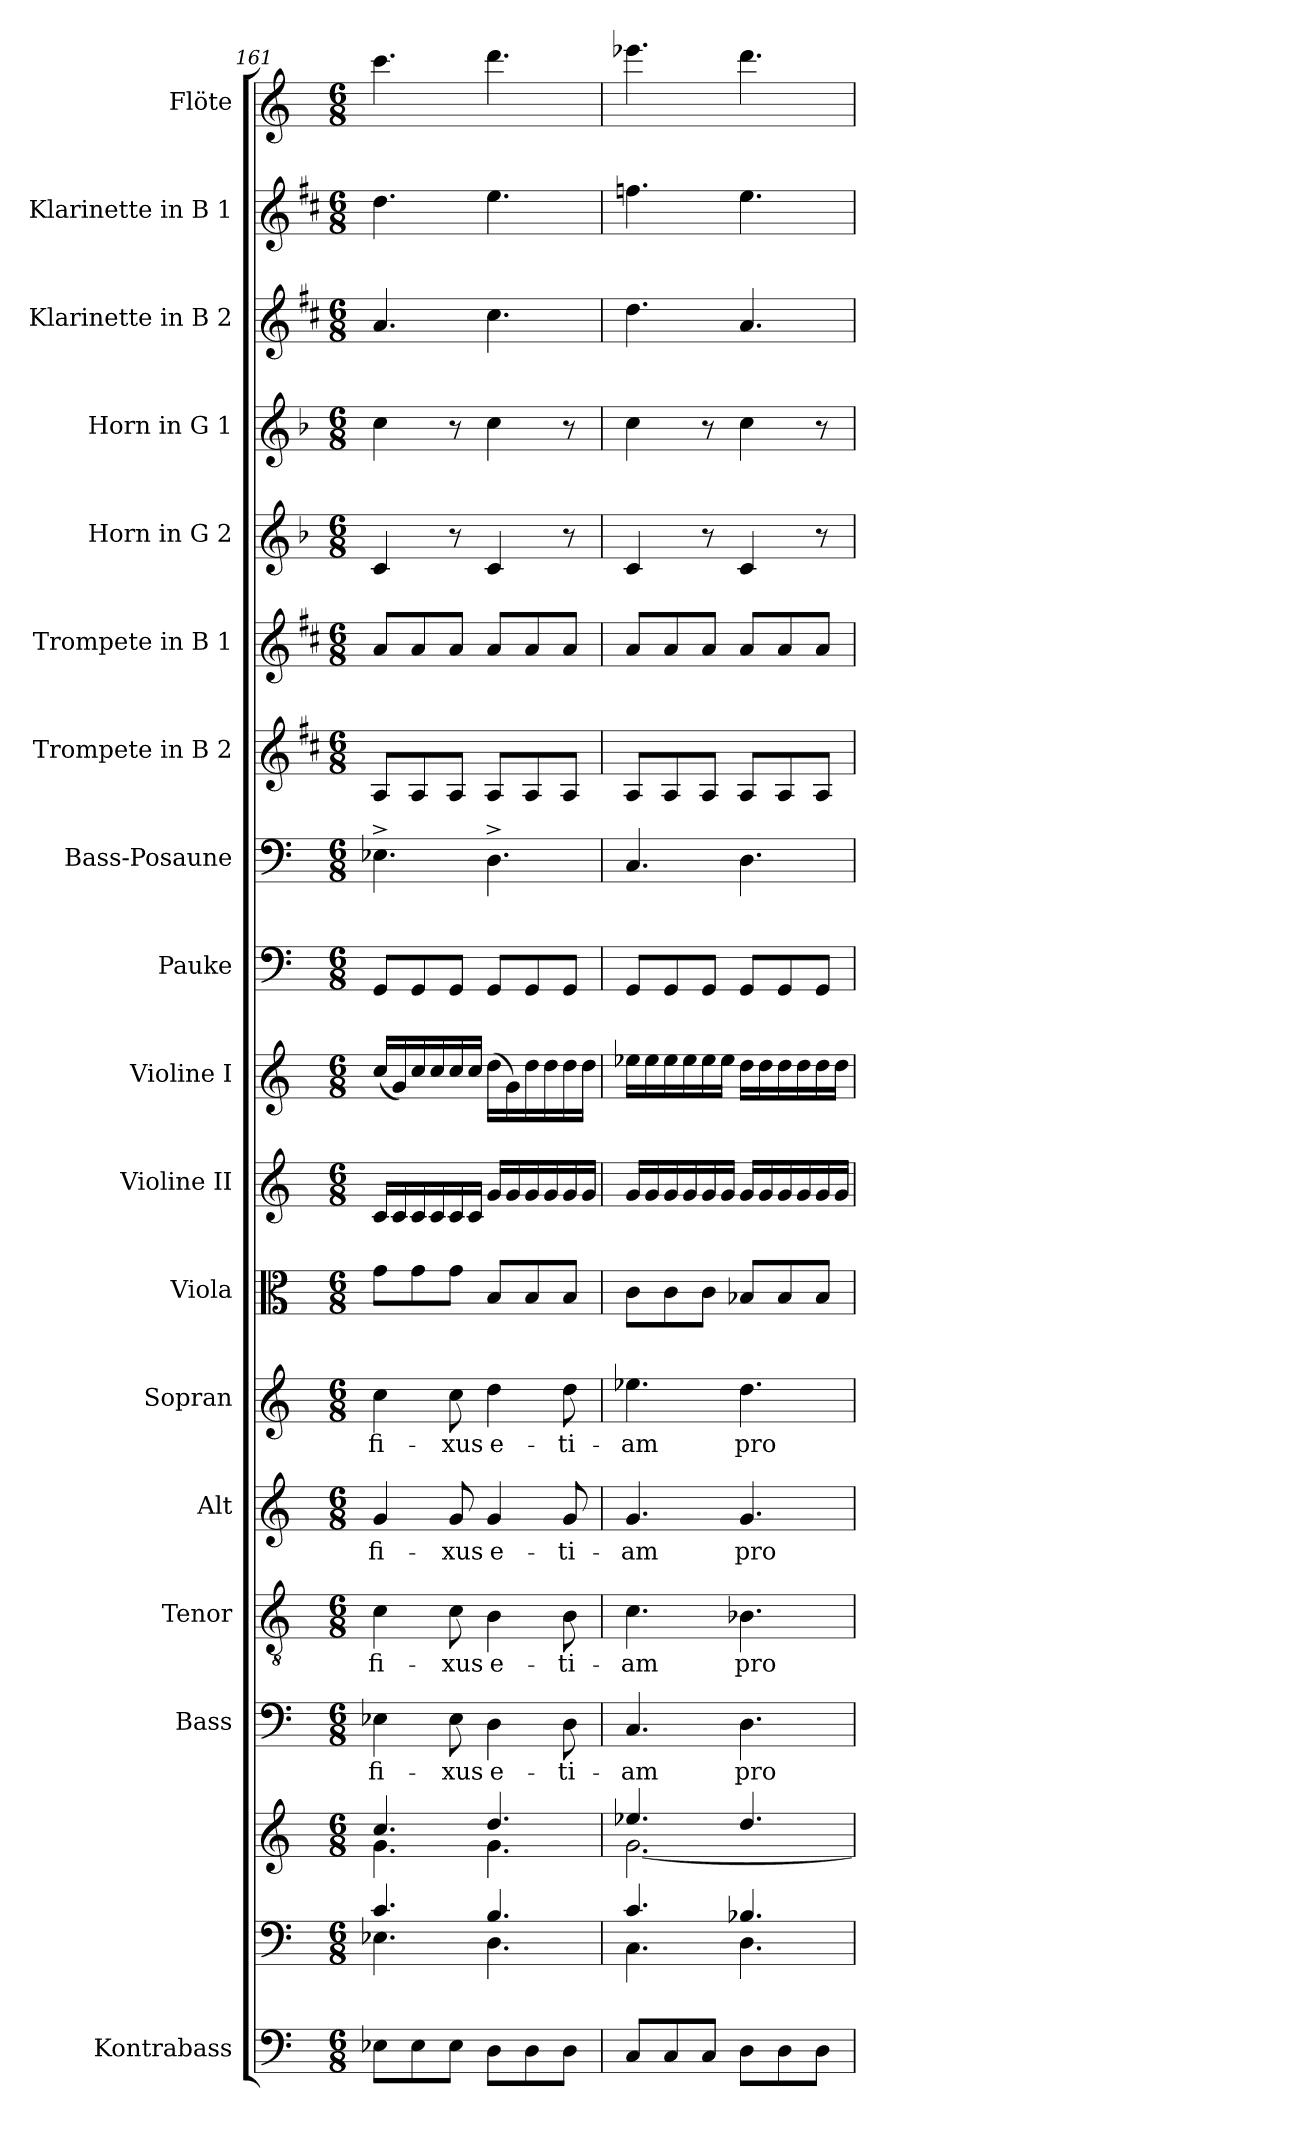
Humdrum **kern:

**kern	**kern	**kern	**kern	**text	**kern	**text	**kern	**text	**kern	**text	**kern	**kern	**kern	**kern	**kern	**kern	**kern	**kern	**kern	**kern	**kern	**kern
*part18	*part17	*part17	*part16	*part16	*part15	*part15	*part14	*part14	*part13	*part13	*part12	*part11	*part10	*part9	*part8	*part7	*part6	*part5	*part4	*part3	*part2	*part1
*staff19	*staff18	*staff17	*staff16	*staff16	*staff15	*staff15	*staff14	*staff14	*staff13	*staff13	*staff12	*staff11	*staff10	*staff9	*staff8	*staff7	*staff6	*staff5	*staff4	*staff3	*staff2	*staff1
*I"Kontrabass	*	*	*I"Bass	*	*I"Tenor	*	*I"Alt	*	*I"Sopran	*	*I"Viola	*I"Violine II	*I"Violine I	*I"Pauke	*I"Bass-Posaune	*I"Trompete in B 2	*I"Trompete in B 1	*I"Horn in G 2	*I"Horn in G 1	*I"Klarinette in B 2	*I"Klarinette in B 1	*I"Flöte
*I'Kb.	*	*	*I'B	*	*I'T	*	*I'A	*	*I'S	*	*I'Vla.	*I'Vl. II	*I'Vl. I	*I'Pk.	*I'B. Pos.	*	*	*I'Hrn. 2	*I'Hrn. 1	*	*	*I'Fl.
*clefF4	*clefF4	*clefG2	*clefF4	*	*clefGv2	*	*clefG2	*	*clefG2	*	*clefC3	*clefG2	*clefG2	*clefF4	*clefF4	*clefG2	*clefG2	*clefG2	*clefG2	*clefG2	*clefG2	*clefG2
*ITrd7c12	*	*	*	*	*	*	*	*	*	*	*	*	*	*	*	*ITrd1c2	*ITrd1c2	*ITrd3c5	*ITrd3c5	*ITrd1c2	*ITrd1c2	*
*k[]	*k[]	*k[]	*k[]	*	*k[]	*	*k[]	*	*k[]	*	*k[]	*k[]	*k[]	*k[]	*k[]	*k[]	*k[]	*k[]	*k[]	*k[]	*k[]	*k[]
*C:	*C:	*C:	*C:	*	*C:	*	*C:	*	*C:	*	*C:	*C:	*C:	*C:	*C:	*C:	*C:	*C:	*C:	*C:	*C:	*C:
*M6/8	*M6/8	*M6/8	*M6/8	*	*M6/8	*	*M6/8	*	*M6/8	*	*M6/8	*M6/8	*M6/8	*M6/8	*M6/8	*M6/8	*M6/8	*M6/8	*M6/8	*M6/8	*M6/8	*M6/8
=161	=161	=161	=161	=161	=161	=161	=161	=161	=161	=161	=161	=161	=161	=161	=161	=161	=161	=161	=161	=161	=161	=161
*	*^	*^	*	*	*	*	*	*	*	*	*	*	*	*	*	*	*	*	*	*	*	*
!	!	!	!	!	!	!LO:LY:b	!	!LO:LY:b	!	!LO:LY:b	!	!LO:LY:b	!	!	!	!	!	!	!	!	!	!	!	!
8EE-X\L	4.c/	4.E-X\	4.cc/	4.g\	4E-X\	-fi-	4c\	-fi-	4g/	-fi-	4cc\	-fi-	8g\L	16c/LL	(<16cc/LL	8GG/L	4.E-X^>\	8G/L	8g/L	4G/	4g\	4.g/	4.cc\	4.ccc\
.	.	.	.	.	.	.	.	.	.	.	.	.	.	16c/	16g/)	.	.	.	.	.	.	.	.	.
8EE-\	.	.	.	.	.	.	.	.	.	.	.	.	8g\	16c/	16cc/	8GG/	.	8G/	8g/	.	.	.	.	.
.	.	.	.	.	.	.	.	.	.	.	.	.	.	16c/	16cc/	.	.	.	.	.	.	.	.	.
!	!	!	!	!	!	!LO:LY:b	!	!LO:LY:b	!	!LO:LY:b	!	!LO:LY:b	!	!	!	!	!	!	!	!	!	!	!	!
8EE-\J	.	.	.	.	8E-\	-xus	8c\	-xus	8g/	-xus	8cc\	-xus	8g\J	16c/	16cc/	8GG/J	.	8G/J	8g/J	8r	8r	.	.	.
.	.	.	.	.	.	.	.	.	.	.	.	.	.	16c/JJ	16cc/JJ	.	.	.	.	.	.	.	.	.
!	!	!	!	!	!	!LO:LY:b	!	!LO:LY:b	!	!LO:LY:b	!	!LO:LY:b	!	!	!	!	!	!	!	!	!	!	!	!
8DD\L	4.B/	4.D\	4.dd/	4.g\	4D\	e-	4B\	e-	4g/	e-	4dd\	e-	8B/L	16g/LL	(>16dd\LL	8GG/L	4.D^>\	8G/L	8g/L	4G/	4g\	4.b\	4.dd\	4.ddd\
.	.	.	.	.	.	.	.	.	.	.	.	.	.	16g/	16g\)	.	.	.	.	.	.	.	.	.
8DD\	.	.	.	.	.	.	.	.	.	.	.	.	8B/	16g/	16dd\	8GG/	.	8G/	8g/	.	.	.	.	.
.	.	.	.	.	.	.	.	.	.	.	.	.	.	16g/	16dd\	.	.	.	.	.	.	.	.	.
!	!	!	!	!	!	!LO:LY:b	!	!LO:LY:b	!	!LO:LY:b	!	!LO:LY:b	!	!	!	!	!	!	!	!	!	!	!	!
8DD\J	.	.	.	.	8D\	-ti-	8B\	-ti-	8g/	-ti-	8dd\	-ti-	8B/J	16g/	16dd\	8GG/J	.	8G/J	8g/J	8r	8r	.	.	.
.	.	.	.	.	.	.	.	.	.	.	.	.	.	16g/JJ	16dd\JJ	.	.	.	.	.	.	.	.	.
=162	=162	=162	=162	=162	=162	=162	=162	=162	=162	=162	=162	=162	=162	=162	=162	=162	=162	=162	=162	=162	=162	=162	=162	=162
!	!	!	!	!	!	!LO:LY:b	!	!LO:LY:b	!	!LO:LY:b	!	!LO:LY:b	!	!	!	!	!	!	!	!	!	!	!	!
8CC/L	4.c/	4.C\	4.ee-X/	[<2.g\	4.C/	-am	4.c\	-am	4.g/	-am	4.ee-X\	-am	8c\L	16g/LL	16ee-X\LL	8GG/L	4.C/	8G/L	8g/L	4G/	4g\	4.cc\	4.ee-X\	4.eee-X\
.	.	.	.	.	.	.	.	.	.	.	.	.	.	16g/	16ee-\	.	.	.	.	.	.	.	.	.
8CC/	.	.	.	.	.	.	.	.	.	.	.	.	8c\	16g/	16ee-\	8GG/	.	8G/	8g/	.	.	.	.	.
.	.	.	.	.	.	.	.	.	.	.	.	.	.	16g/	16ee-\	.	.	.	.	.	.	.	.	.
8CC/J	.	.	.	.	.	.	.	.	.	.	.	.	8c\J	16g/	16ee-\	8GG/J	.	8G/J	8g/J	8r	8r	.	.	.
.	.	.	.	.	.	.	.	.	.	.	.	.	.	16g/JJ	16ee-\JJ	.	.	.	.	.	.	.	.	.
!	!	!	!	!	!	!LO:LY:b	!	!LO:LY:b	!	!LO:LY:b	!	!LO:LY:b	!	!	!	!	!	!	!	!	!	!	!	!
8DD\L	4.B-X/	4.D\	4.dd/	.	4.D\	pro	4.B-X\	pro	4.g/	pro	4.dd\	pro	8B-X/L	16g/LL	16dd\LL	8GG/L	4.D\	8G/L	8g/L	4G/	4g\	4.g/	4.dd\	4.ddd\
.	.	.	.	.	.	.	.	.	.	.	.	.	.	16g/	16dd\	.	.	.	.	.	.	.	.	.
8DD\	.	.	.	.	.	.	.	.	.	.	.	.	8B-/	16g/	16dd\	8GG/	.	8G/	8g/	.	.	.	.	.
.	.	.	.	.	.	.	.	.	.	.	.	.	.	16g/	16dd\	.	.	.	.	.	.	.	.	.
8DD\J	.	.	.	.	.	.	.	.	.	.	.	.	8B-/J	16g/	16dd\	8GG/J	.	8G/J	8g/J	8r	8r	.	.	.
.	.	.	.	.	.	.	.	.	.	.	.	.	.	16g/JJ	16dd\JJ	.	.	.	.	.	.	.	.	.
*	*v	*v	*	*	*	*	*	*	*	*	*	*	*	*	*	*	*	*	*	*	*	*	*	*
*	*	*v	*v	*	*	*	*	*	*	*	*	*	*	*	*	*	*	*	*	*	*	*	*
=	=	=	=	=	=	=	=	=	=	=	=	=	=	=	=	=	=	=	=	=	=	=
*-	*-	*-	*-	*-	*-	*-	*-	*-	*-	*-	*-	*-	*-	*-	*-	*-	*-	*-	*-	*-	*-	*-
